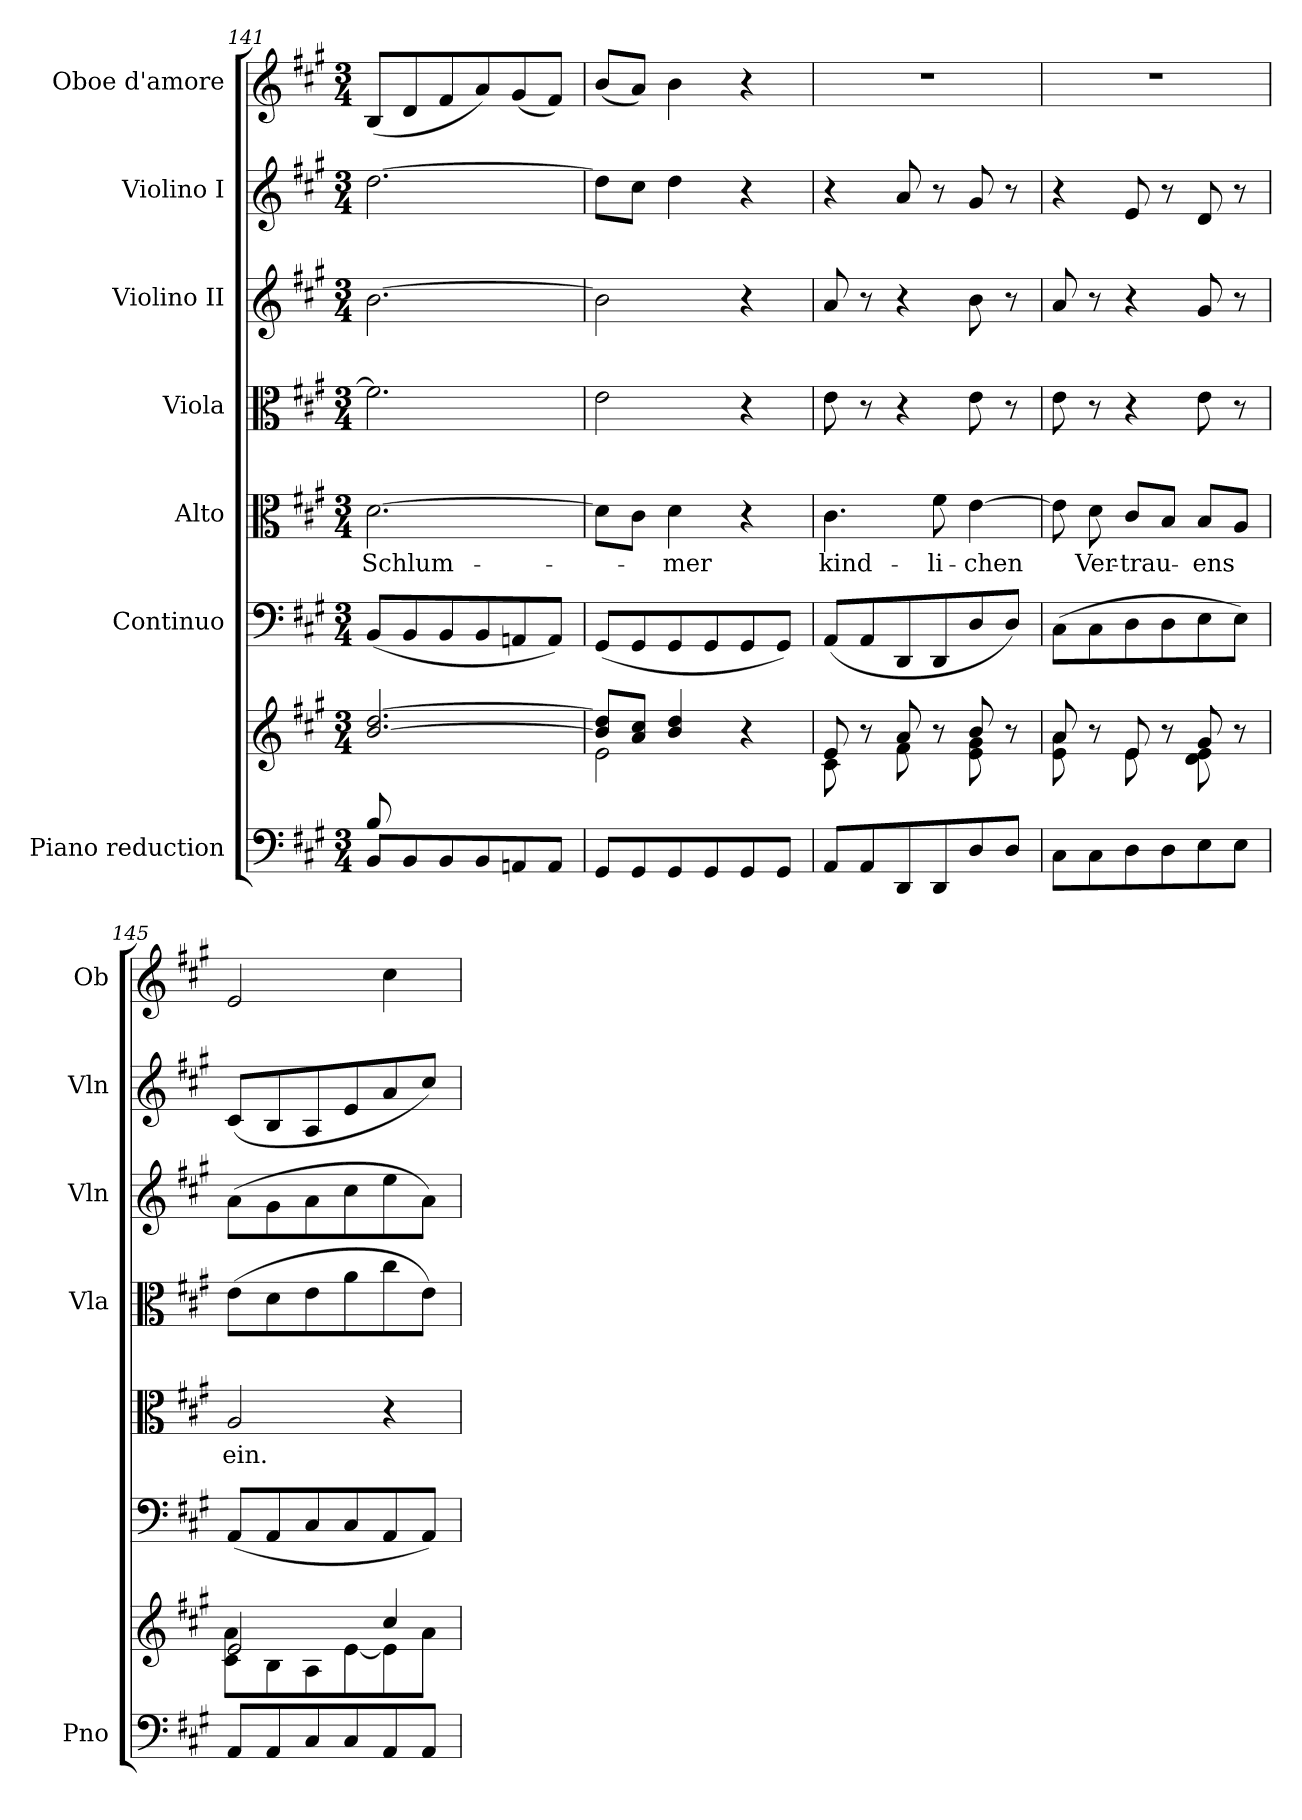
**kern	**kern	**kern	**kern	**text	**kern	**kern	**kern	**kern
*part7	*part7	*part6	*part5	*part5	*part4	*part3	*part2	*part1
*staff8	*staff7	*staff6	*staff5	*staff5	*staff4	*staff3	*staff2	*staff1
*I"Piano reduction	*	*I"Continuo	*I"Alto	*	*I"Viola	*I"Violino II	*I"Violino I	*I"Oboe d'amore
*I'Pno	*	*	*	*	*I'Vla	*I'Vln	*I'Vln	*I'Ob
*clefF4	*clefG2	*clefF4	*clefC3	*	*clefC3	*clefG2	*clefG2	*clefG2
*k[f#c#g#]	*k[f#c#g#]	*k[f#c#g#]	*k[f#c#g#]	*	*k[f#c#g#]	*k[f#c#g#]	*k[f#c#g#]	*k[f#c#g#]
*M3/4	*M3/4	*M3/4	*M3/4	*	*M3/4	*M3/4	*M3/4	*M3/4
=141	=141	=141	=141	=141	=141	=141	=141	=141
*^	*^	*	*	*	*	*	*	*
!	!	!	!	!	!	!LO:LY:b	!	!	!	!
8B/L	8BB/L	[2.b/ [2.dd/	8ryy	(<8BB/L	[2.d\	Schlum-	2.f#\]	[2.b\	[2.dd\	(<8B/L
2ryy	8BB/	.	8dn\	8BB/	.	.	.	.	.	8d/
.	8BB/	.	8f#\	8BB/	.	.	.	.	.	8f#/
.	8BB/	.	8an\	8BB/	.	.	.	.	.	8a/)
.	8AAn/	.	8g#X\	8AAn/	.	.	.	.	.	(<8g#/
8ryy	8AA/J	.	8f#\J	8AA/J)	.	.	.	.	.	8f#/J)
*v	*v	*	*	*	*	*	*	*	*	*
!!LO:PB:g=z
=142	=142	=142	=142	=142	=142	=142	=142	=142	=142
8GG#/L	8b/] 8dd/]L	2e\	(<8GG#/L	8d\L]	.	2e\	2b\]	8dd\L]	(<8b/L
8GG#/	8a/ 8cc#/J	.	8GG#/	8c#\J	.	.	.	8cc#\J	8a/J)
!	!	!	!	!	!LO:LY:b	!	!	!	!
8GG#/	4b/ 4dd/	.	8GG#/	4d\	-mer	.	.	4dd\	4b\
8GG#/	.	.	8GG#/	.	.	.	.	.	.
8GG#/	4r	4ryy	8GG#/	4r	.	4r	4r	4r	4r
8GG#/J	.	.	8GG#/J)	.	.	.	.	.	.
=143	=143	=143	=143	=143	=143	=143	=143	=143	=143
!	!	!	!	!	!LO:LY:b	!	!	!	!
8AA/L	8e/	8c#\	(<8AA/L	4.c#\	kind-	8e\	8a/	4r	2.r
8AA/	8r	8ryy	8AA/	.	.	8r	8r	.	.
8DD/	8a/	8f#\	8DD/	.	.	4r	4r	8a/	.
!	!	!	!	!	!LO:LY:b	!	!	!	!
8DD/	8r	8ryy	8DD/	8f#\	-li-	.	.	8r	.
!	!	!	!	!	!LO:LY:b	!	!	!	!
8D/	8b/	8e\ 8g#\	8D/	[4e\	-chen	8e\	8b\	8g#/	.
8D/J	8r	8ryy	8D/J)	.	.	8r	8r	8r	.
=144	=144	=144	=144	=144	=144	=144	=144	=144	=144
8C#\L	8a/	8e\ 8a\	(>8C#\L	8e\]	.	8e\	8a/	4r	2.r
!	!	!	!	!	!LO:LY:b	!	!	!	!
8C#\	8r	8ryy	8C#\	8d\	Ver-	8r	8r	.	.
!	!	!	!	!	!LO:LY:b	!	!	!	!
8D\	8e/	8e\	8D\	8c#/L	-trau-	4r	4r	8e/	.
8D\	8r	8ryy	8D\	8B/J	.	.	.	8r	.
!	!	!	!	!	!LO:LY:b	!	!	!	!
8E\	8g#/	8d\ 8e\	8E\	8B/L	-ens	8e\	8g#/	8d/	.
8E\J	8r	8ryy	8E\J)	8A/J	.	8r	8r	8r	.
=145	=145	=145	=145	=145	=145	=145	=145	=145	=145
!	!	!	!	!	!LO:LY:b	!	!	!	!
8AA/L	2e/	8c#\ 8a\L	(<8AA/L	2A/	ein.	(>8e\L	(>8a\L	(<8c#/L	2e/
8AA/	.	8B\	8AA/	.	.	8d\	8g#\	8B/	.
8C#/	.	8A\	8C#/	.	.	8e\	8a\	8A/	.
8C#/	.	[8e\	8C#/	.	.	8a\	8cc#\	8e/	.
8AA/	4cc#/	8e\]	8AA/	4r	.	8cc#\	8ee\	8a/	4cc#\
8AA/J	.	8a\J	8AA/J)	.	.	8e\J)	8a\J)	8cc#/J)	.
*	*v	*v	*	*	*	*	*	*	*
=	=	=	=	=	=	=	=	=
*-	*-	*-	*-	*-	*-	*-	*-	*-
